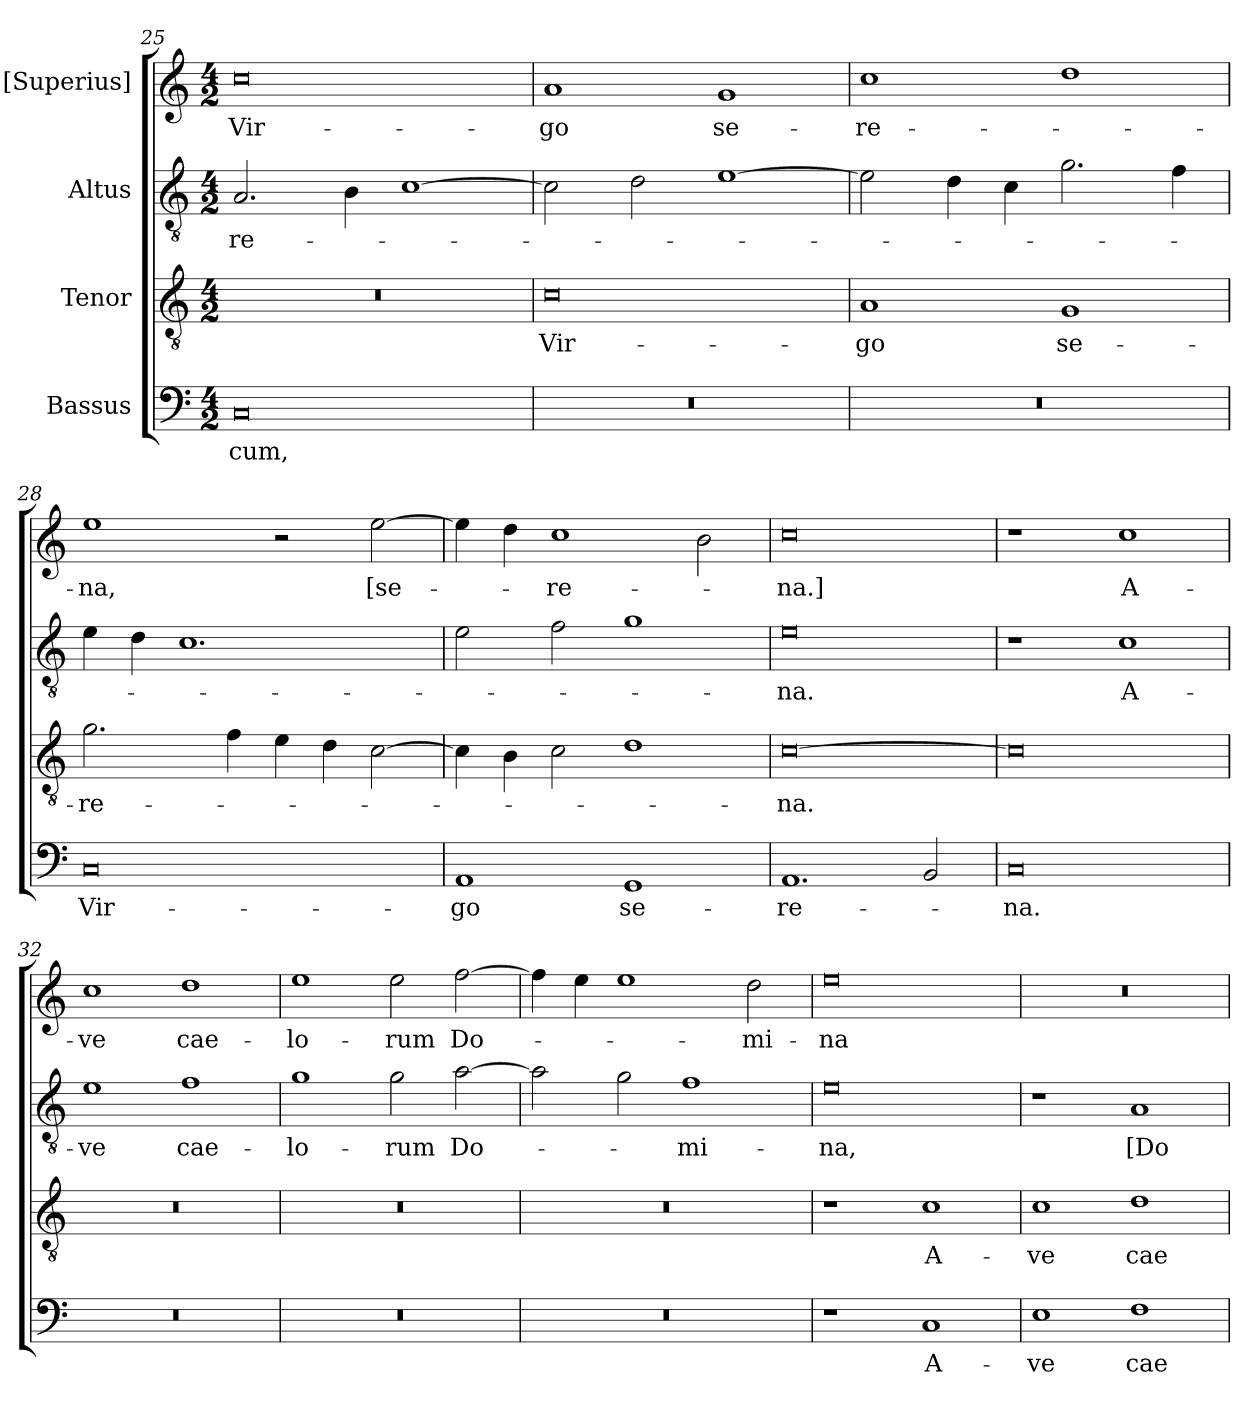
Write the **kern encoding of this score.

**kern	**text	**kern	**text	**kern	**text	**kern	**text
*part4	*part4	*part3	*part3	*part2	*part2	*part1	*part1
*staff4	*staff4	*staff3	*staff3	*staff2	*staff2	*staff1	*staff1
*I"Bassus	*	*I"Tenor	*	*I"Altus	*	*I"[Superius]	*
*clefF4	*	*clefGv2	*	*clefGv2	*	*clefG2	*
*k[]	*	*k[]	*	*k[]	*	*k[]	*
*M4/2	*	*M4/2	*	*M4/2	*	*M4/2	*
=25	=25	=25	=25	=25	=25	=25	=25
0C/	-cum,	0r	.	2.A/	-re-	0cc\	Vir-
.	.	.	.	4B\	.	.	.
.	.	.	.	[1c\	.	.	.
=26	=26	=26	=26	=26	=26	=26	=26
0r	.	0c\	Vir-	2c\]	.	1a/	-go
.	.	.	.	2d\	.	.	.
.	.	.	.	[1e\	.	1g/	se-
=27	=27	=27	=27	=27	=27	=27	=27
0r	.	1A/	-go	2e\]	.	1cc\	-re-
.	.	.	.	4d\	.	.	.
.	.	.	.	4c\	.	.	.
.	.	1G/	se-	2.g\	.	1dd\	.
.	.	.	.	4f\	.	.	.
=28	=28	=28	=28	=28	=28	=28	=28
0C/	Vir-	2.g\	-re-	4e\	.	1ee\	-na,
.	.	.	.	4d\	.	.	.
.	.	.	.	1.c\	.	.	.
.	.	4f\	.	.	.	.	.
.	.	4e\	.	.	.	2r	.
.	.	4d\	.	.	.	.	.
.	.	[2c\	.	.	.	[2ee\	[se-
=29	=29	=29	=29	=29	=29	=29	=29
1AA/	-go	4c\]	.	2e\	.	4ee\]	.
.	.	4B\	.	.	.	4dd\	.
.	.	2c\	.	2f\	.	1cc\	-re-
1GG/	se-	1d\	.	1g\	.	.	.
.	.	.	.	.	.	2b\	.
=30	=30	=30	=30	=30	=30	=30	=30
1.AA/	-re-	[0c\	-na.	0e\	-na.	0cc\	-na.]
2BB/	.	.	.	.	.	.	.
=31	=31	=31	=31	=31	=31	=31	=31
0C/	-na.	0c\]	.	1r	.	1r	.
.	.	.	.	1c\	A-	1cc\	A-
=32	=32	=32	=32	=32	=32	=32	=32
0r	.	0r	.	1e\	-ve	1cc\	-ve
.	.	.	.	1f\	cae-	1dd\	cae-
=33	=33	=33	=33	=33	=33	=33	=33
0r	.	0r	.	1g\	-lo-	1ee\	-lo-
.	.	.	.	2g\	-rum	2ee\	-rum
.	.	.	.	[2a\	Do-	[2ff\	Do-
=34	=34	=34	=34	=34	=34	=34	=34
0r	.	0r	.	2a\]	.	4ff\]	.
.	.	.	.	.	.	4ee\	.
.	.	.	.	2g\	.	1ee\	.
.	.	.	.	1f\	-mi-	.	.
.	.	.	.	.	.	2dd\	-mi-
=35	=35	=35	=35	=35	=35	=35	=35
1r	.	1r	.	0e\	-na,	0ee\	-na
1C/	A-	1c\	A-	.	.	.	.
=36	=36	=36	=36	=36	=36	=36	=36
1E\	-ve	1c\	-ve	1r	.	0r	.
1F\	cae-	1d\	cae-	1A/	[Do-	.	.
=	=	=	=	=	=	=	=
*-	*-	*-	*-	*-	*-	*-	*-
